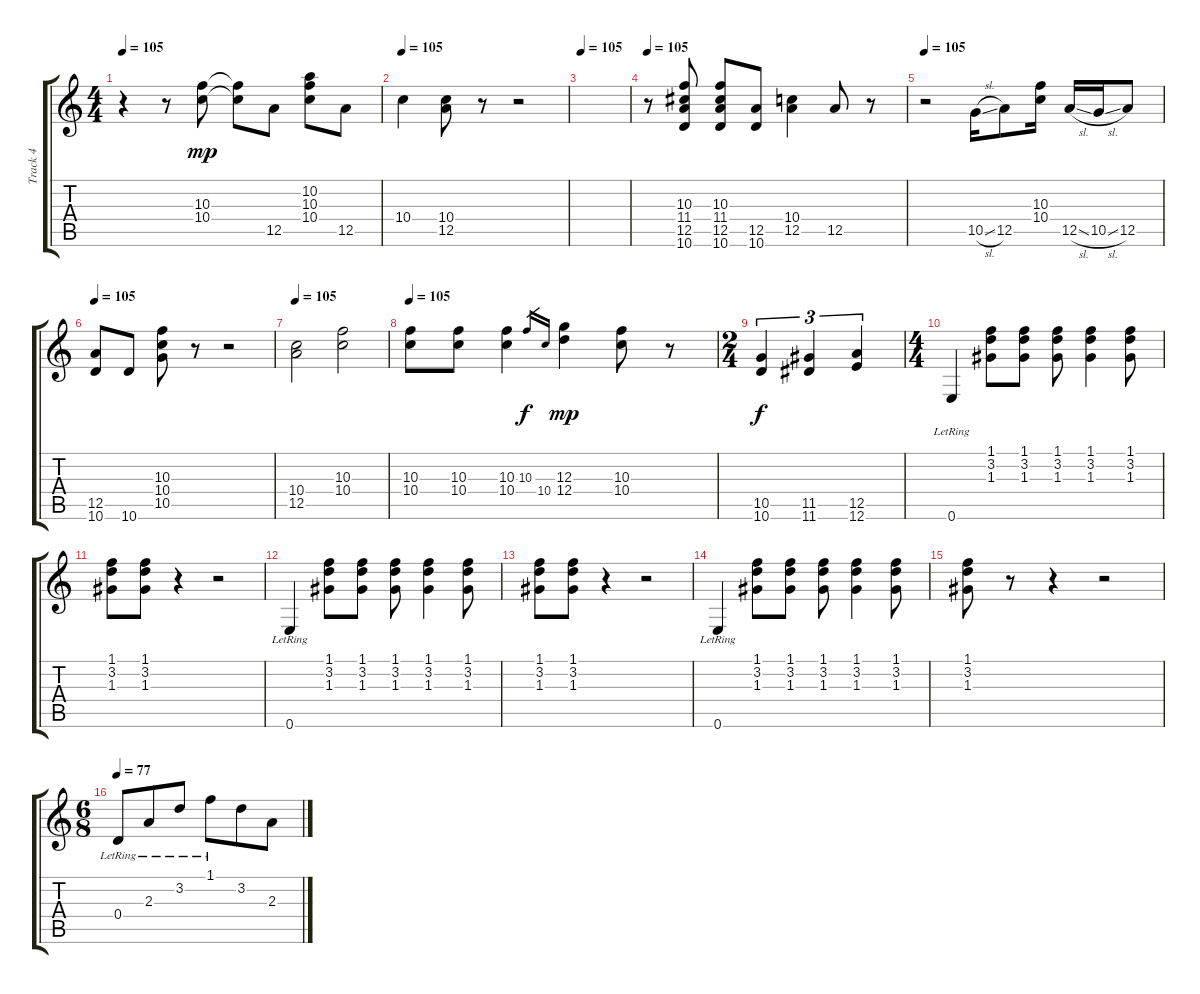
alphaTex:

\track ("Track 4" "Track 4") {instrument electricguitarclean}
\staff {score tabs}
\tuning (E4 B3 G3 D3 A2 E2) {hide}
\ts (4 4)
\tempo 105
\clef g2
\ks c
r.4{dy mp} r.8 (10.3 10.4).8 (10.3{t} 10.4{t}).8 12.5.8 (10.2 10.3 10.4).8 12.5.8 |
\tempo 105
10.4.4 (10.4 12.5).8 r.8 r.2 |
\tempo 105
|
\tempo 105
r.8 (10.3 11.4 12.5 10.6).8 (10.3 11.4 12.5 10.6).8 (12.5 10.6).8 (10.4 12.5).4 12.5.8 r.8 |
\tempo 105
r.2 10.5{sl}.16 12.5.8 (10.3 10.4).16 12.5{sl}.16 10.5{sl}.16 12.5.8 |
\tempo 105
(12.5 10.6).8 10.6.8 (10.3 10.4 10.5).8 r.8 r.2 |
\tempo 105
(10.4 12.5).2 (10.3 10.4).2 |
\tempo 105
(10.3 10.4).8 (10.3 10.4).8 (10.3 10.4).4 10.3.16{gr dy f} 10.4.16{gr} (12.3 12.4).4{dy mp} (10.3 10.4).8 r.8 |
\ts (2 4)
(10.5 10.6).4{tu (3 2) dy f} (11.5 11.6).4{tu (3 2)} (12.5 12.6).4{tu (3 2)} |
\ts (4 4)
0.6{lr}.4 (1.1 3.2 1.3).8 (1.1 3.2 1.3).8 (1.1 3.2 1.3).8 (1.1 3.2 1.3).4 (1.1 3.2 1.3).8 |
(1.1 3.2 1.3).8 (1.1 3.2 1.3).8 r.4 r.2 |
0.6{lr}.4 (1.1 3.2 1.3).8 (1.1 3.2 1.3).8 (1.1 3.2 1.3).8 (1.1 3.2 1.3).4 (1.1 3.2 1.3).8 |
(1.1 3.2 1.3).8 (1.1 3.2 1.3).8 r.4 r.2 |
0.6{lr}.4 (1.1 3.2 1.3).8 (1.1 3.2 1.3).8 (1.1 3.2 1.3).8 (1.1 3.2 1.3).4 (1.1 3.2 1.3).8 |
(1.1 3.2 1.3).8 r.8 r.4 r.2 |
\ts (6 8)
\tempo 77
0.4{lr}.8 2.3{lr}.8 3.2{lr}.8 1.1{lr}.8 3.2.8 2.3.8
